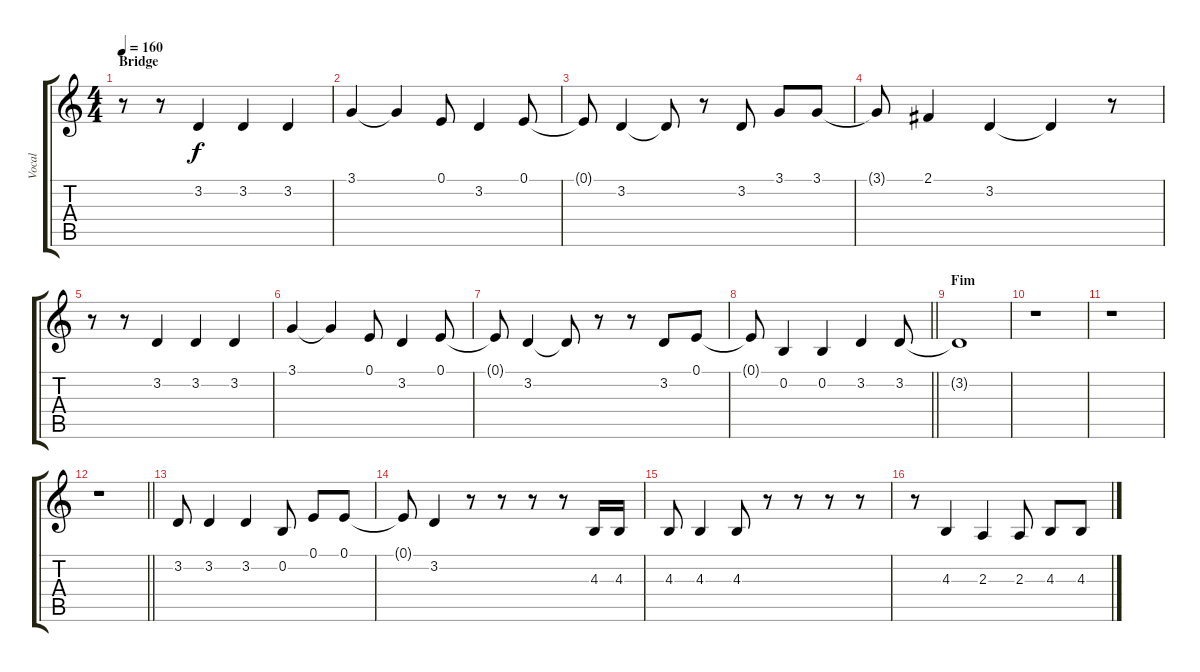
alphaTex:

\track ("Vocal" "Vocal") {instrument flute}
\staff {score tabs}
\tuning (E4 B3 G3 D3 A2 E2) {hide}
\ts (4 4)
\section ("" "Bridge")
\tempo 160
\clef g2
\ks c
r.8{dy f} r.8 3.2.4 3.2.4 3.2.4 |
3.1.4 3.1{t}.4 0.1.8 3.2.4 0.1.8 |
0.1{t}.8 3.2.4 3.2{t}.8 r.8 3.2.8 3.1.8 3.1.8 |
3.1{t}.8 2.1.4 3.2.4 3.2{t}.4 r.8 |
r.8 r.8 3.2.4 3.2.4 3.2.4 |
3.1.4 3.1{t}.4 0.1.8 3.2.4 0.1.8 |
0.1{t}.8 3.2.4 3.2{t}.8 r.8 r.8 3.2.8 0.1.8 |
\barLineRight lightlight
0.1{t}.8 0.2.4 0.2.4 3.2.4 3.2.8 |
\section ("" "Fim")
3.2{t}.1 |
r.1 |
r.1 |
\barLineRight lightlight
r.1 |
3.2.8 3.2.4 3.2.4 0.2.8 0.1.8 0.1.8 |
0.1{t}.8 3.2.4 r.8 r.8 r.8 r.8 4.3.16 4.3.16 |
4.3.8 4.3.4 4.3.8 r.8 r.8 r.8 r.8 |
r.8 4.3.4 2.3.4 2.3.8 4.3.8 4.3.8
